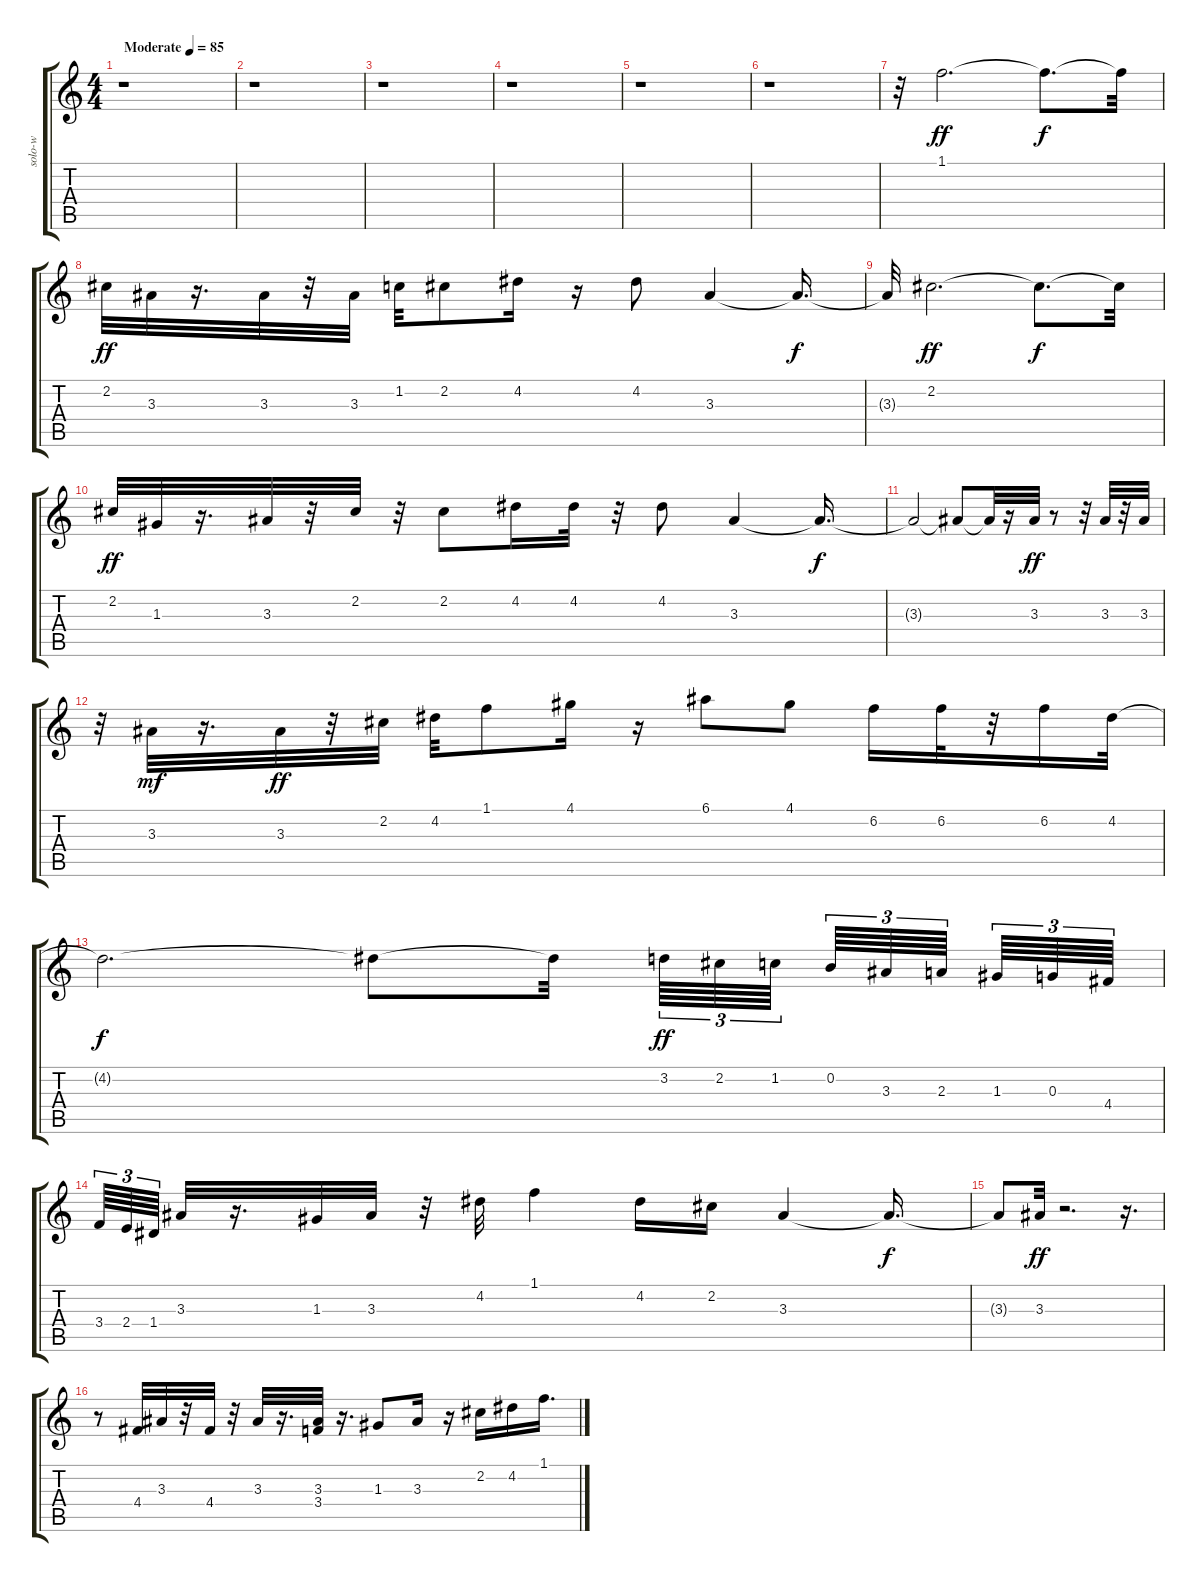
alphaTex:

\track ("solo-w" "solo-w") {instrument overdrivenguitar}
\staff {score tabs}
\tuning (E4 B3 G3 D3 A2 E2) {hide}
\ts (4 4)
\tempo (85 "Moderate")
\clef g2
\ks c
r.1{dy ff instrument overdrivenguitar} |
r.1 |
r.1 |
r.1 |
r.1 |
r.1 |
r.32 1.1.2{d volume 13} 1.1{t}.8{d dy f} 1.1{t}.32 |
2.2.32{dy ff volume 2} 3.3.32{volume 13} r.16{d} 3.3.32 r.32 3.3.32 1.2.32 2.2.8 4.2.16 r.16 4.2.8 3.3.4 3.3{t}.16{d dy f} |
3.3{t}.32 2.2.2{d dy ff} 2.2{t}.8{d dy f} 2.2{t}.32 |
2.2.32{dy ff} 1.3.32 r.16{d} 3.3.32{volume 12} r.32 2.2.32 r.32 2.2.8 4.2.16 4.2.32 r.32 4.2.8 3.3.4 3.3{t}.16{d dy f} |
3.3{t}.2 3.3{t}.8 3.3{t}.32 r.16 3.3.32{dy ff volume 12} r.8 r.32 3.3.32 r.32 3.3.32 |
r.32 3.3.32{dy mf} r.16{d} 3.3.32{dy ff} r.32 2.2.32 4.2.32 1.1.8 4.1.16 r.16 6.1.8 4.1.8 6.2.16 6.2.32 r.32 6.2.16 4.2.32 |
4.2{t}.2{d dy f} 4.2{t}.8 4.2{t}.32 3.2.64{tu (3 2) dy ff} 2.2.64{tu (3 2)} 1.2.64{tu (3 2)} 0.2.64{tu (3 2)} 3.3.64{tu (3 2)} 2.3.64{tu (3 2)} 1.3.64{tu (3 2)} 0.3.64{tu (3 2)} 4.4.64{tu (3 2)} |
3.4.64{tu (3 2)} 2.4.64{tu (3 2)} 1.4.64{tu (3 2)} 3.3.32 r.16{d} 1.3.32 3.3.32 r.32 4.2.32 1.1.4 4.2.16 2.2.16 3.3.4 3.3{t}.16{d dy f} |
3.3{t}.8 3.3.32{dy ff} r.2{d} r.16{d} |
r.8 4.4.32 3.3.32 r.32 4.4.32 r.32 3.3.32 r.16{d} (3.3 3.4).32 r.16{d} 1.3.8 3.3.16 r.16 2.2.16 4.2.16 1.1.16{d}
